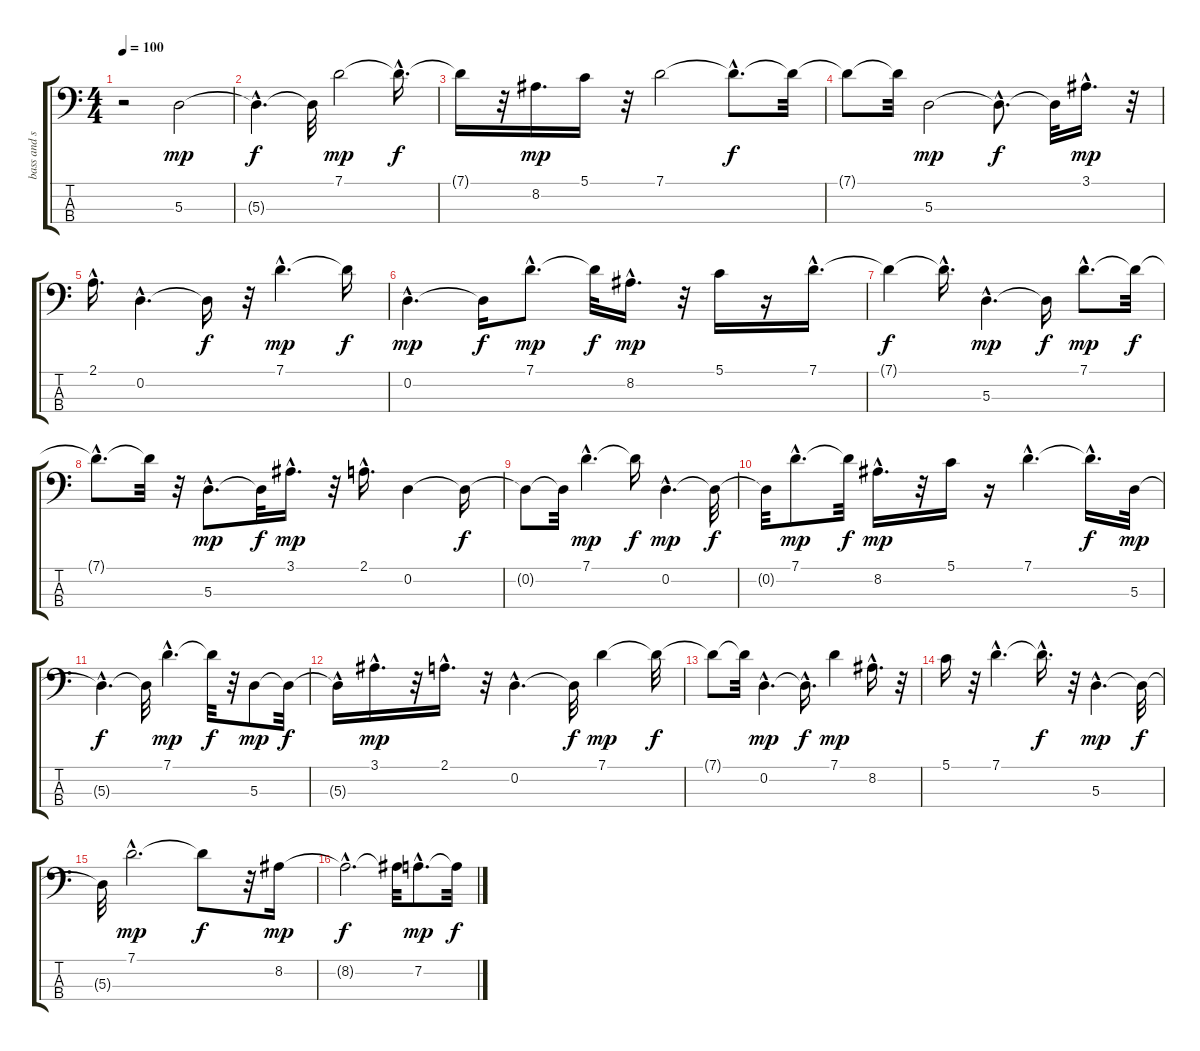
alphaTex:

\track ("bass and solo" "bass and s") {instrument electricbassfinger}
\staff {score tabs}
\tuning (G2 D2 A1 E1) {hide}
\ts (4 4)
\tempo 100
\clef f4
\ks c
r.2{dy mp} 5.3.2 |
5.3{hac t}.4{d dy f} 5.3{t}.32 7.1.2{dy mp} 7.1{hac t}.16{d dy f} |
7.1{t}.16 r.32 8.2.16{d dy mp} 5.1.16 r.32 7.1.2 7.1{hac t}.8{d dy f} 7.1{t}.32 |
7.1{t}.8 7.1{t}.32 5.3.2{dy mp} 5.3{hac t}.8{d dy f} 5.3{t}.32 3.1{hac}.16{d dy mp} r.32 |
2.1{hac}.16{d} 0.2{hac}.4{d} 0.2{t}.16{dy f} r.32 7.1{hac}.4{d dy mp} 7.1{t}.16{dy f} |
0.2{hac}.4{d dy mp} 0.2{t}.16{dy f} 7.1{hac}.8{d dy mp} 7.1{t}.32{dy f} 8.2{hac}.16{d dy mp} r.32 5.1.16 r.16 7.1{hac}.16{d} |
7.1{t}.4{dy f} 7.1{hac t}.16{d} 5.3{hac}.4{d dy mp} 5.3{t}.16{dy f} 7.1{hac}.8{d dy mp} 7.1{t}.32{dy f} |
7.1{hac t}.8{d} 7.1{t}.32 r.32 5.3{hac}.8{d dy mp} 5.3{t}.32{dy f} 3.1{hac}.16{d dy mp} r.32 2.1{hac}.16{d} 0.2.4 0.2{t}.16{dy f} |
0.2{t}.8 0.2{t}.32 7.1{hac}.4{d dy mp} 7.1{t}.16{dy f} 0.2{hac}.4{d dy mp} 0.2{t}.32{dy f} |
0.2{t}.32 7.1{hac}.8{d dy mp} 7.1{t}.32{dy f} 8.2{hac}.16{d dy mp} r.32 5.1.16 r.16 7.1{hac}.4{d} 7.1{hac t}.16{d dy f} 5.3.32{dy mp} |
5.3{hac t}.4{d dy f} 5.3{t}.32 7.1{hac}.4{d dy mp} 7.1{t}.32{dy f} r.32 5.3.8{dy mp} 5.3{t}.32{dy f} |
5.3{hac t}.16 3.1{hac}.16{d dy mp} r.32 2.1{hac}.16{d} r.32 0.2{hac}.4{d} 0.2{t}.32{dy f} 7.1.4{dy mp} 7.1{t}.32{dy f} |
7.1{t}.8 7.1{t}.32 0.2{hac}.4{d dy mp} 0.2{hac t}.16{d dy f} 7.1.4{dy mp} 8.2{hac}.16{d} r.32 |
5.1.16 r.32 7.1{hac}.4{d} 7.1{hac t}.16{d dy f} r.32 5.3{hac}.4{d dy mp} 5.3{t}.32{dy f} |
5.3{t}.32 7.1{hac}.2{d dy mp} 7.1{t}.8{dy f} r.32 8.2.16{dy mp} |
8.2{hac t}.2{d dy f} 8.2{t}.32 7.2{hac}.8{d dy mp} 7.2{t}.32{dy f}
